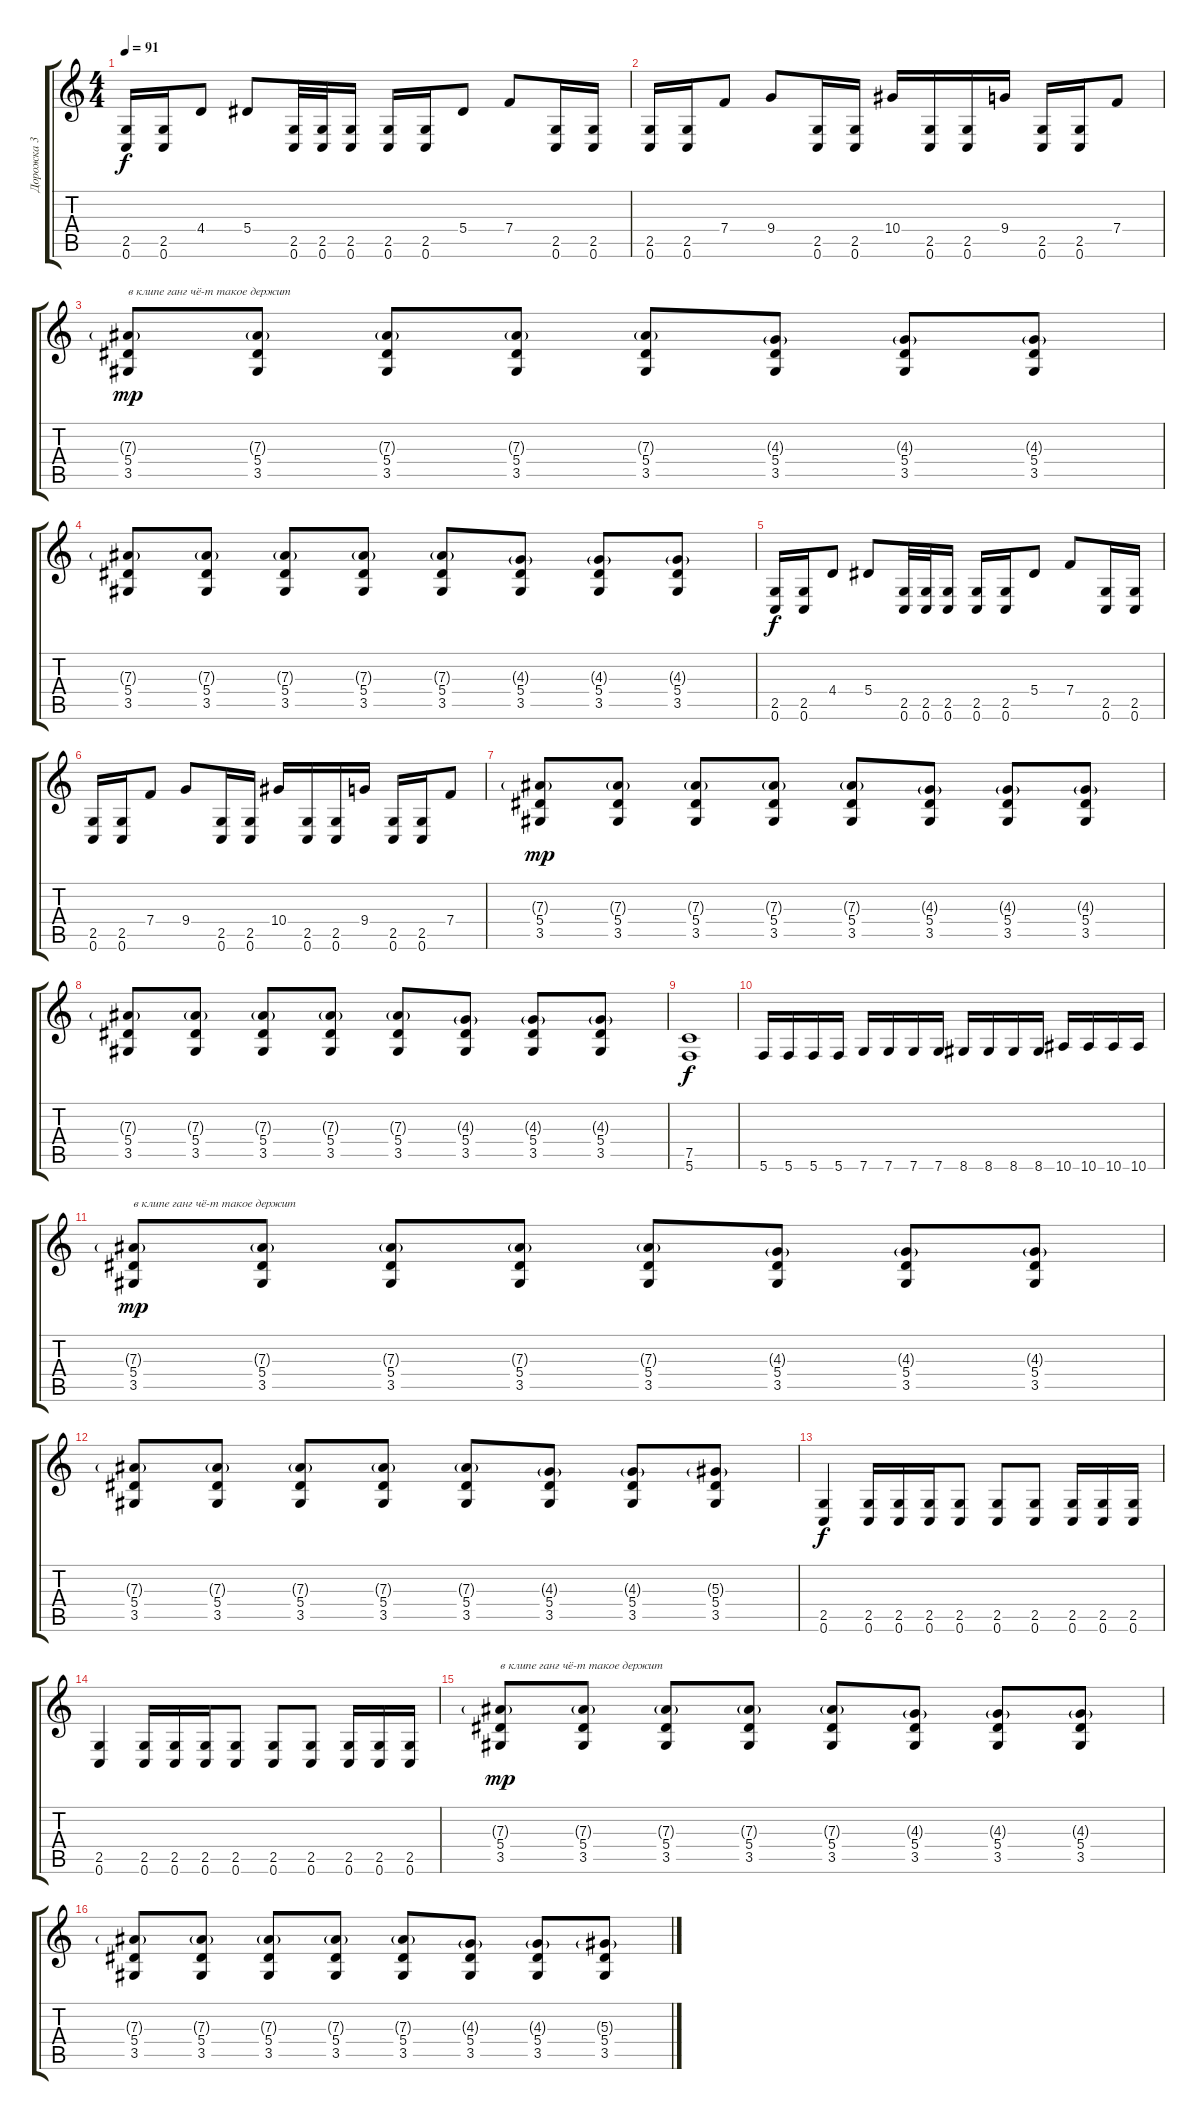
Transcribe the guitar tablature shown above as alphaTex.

\track ("Дорожка 3" "Дорожка 3") {instrument distortionguitar}
\staff {score tabs}
\tuning (C4 G3 Eb3 Bb2 F2 C2) {hide}
\ts (4 4)
\tempo 91
\clef g2
\ks c
(2.5 0.6).16{dy f} (2.5 0.6).16 4.4.8 5.4.8 (2.5 0.6).32 (2.5 0.6).32 (2.5 0.6).16 (2.5 0.6).16 (2.5 0.6).16 5.4.8 7.4.8 (2.5 0.6).16 (2.5 0.6).16 |
(2.5 0.6).16 (2.5 0.6).16 7.4.8 9.4.8 (2.5 0.6).16 (2.5 0.6).16 10.4.16 (2.5 0.6).16 (2.5 0.6).16 9.4.16 (2.5 0.6).16 (2.5 0.6).16 7.4.8 |
(7.3{g} 5.4 3.5).8{txt "в клипе ганг чё-т такое держит" dy mp} (7.3{g} 5.4 3.5).8 (7.3{g} 5.4 3.5).8 (7.3{g} 5.4 3.5).8 (7.3{g} 5.4 3.5).8 (4.3{g} 5.4 3.5).8 (4.3{g} 5.4 3.5).8 (4.3{g} 5.4 3.5).8 |
(7.3{g} 5.4 3.5).8 (7.3{g} 5.4 3.5).8 (7.3{g} 5.4 3.5).8 (7.3{g} 5.4 3.5).8 (7.3{g} 5.4 3.5).8 (4.3{g} 5.4 3.5).8 (4.3{g} 5.4 3.5).8 (4.3{g} 5.4 3.5).8 |
(2.5 0.6).16{dy f} (2.5 0.6).16 4.4.8 5.4.8 (2.5 0.6).32 (2.5 0.6).32 (2.5 0.6).16 (2.5 0.6).16 (2.5 0.6).16 5.4.8 7.4.8 (2.5 0.6).16 (2.5 0.6).16 |
(2.5 0.6).16 (2.5 0.6).16 7.4.8 9.4.8 (2.5 0.6).16 (2.5 0.6).16 10.4.16 (2.5 0.6).16 (2.5 0.6).16 9.4.16 (2.5 0.6).16 (2.5 0.6).16 7.4.8 |
(7.3{g} 5.4 3.5).8{dy mp} (7.3{g} 5.4 3.5).8 (7.3{g} 5.4 3.5).8 (7.3{g} 5.4 3.5).8 (7.3{g} 5.4 3.5).8 (4.3{g} 5.4 3.5).8 (4.3{g} 5.4 3.5).8 (4.3{g} 5.4 3.5).8 |
(7.3{g} 5.4 3.5).8 (7.3{g} 5.4 3.5).8 (7.3{g} 5.4 3.5).8 (7.3{g} 5.4 3.5).8 (7.3{g} 5.4 3.5).8 (4.3{g} 5.4 3.5).8 (4.3{g} 5.4 3.5).8 (4.3{g} 5.4 3.5).8 |
(7.5 5.6).1{dy f} |
5.6.16 5.6.16 5.6.16 5.6.16 7.6.16 7.6.16 7.6.16 7.6.16 8.6.16 8.6.16 8.6.16 8.6.16 10.6.16 10.6.16 10.6.16 10.6.16 |
(7.3{g} 5.4 3.5).8{txt "в клипе ганг чё-т такое держит" dy mp} (7.3{g} 5.4 3.5).8 (7.3{g} 5.4 3.5).8 (7.3{g} 5.4 3.5).8 (7.3{g} 5.4 3.5).8 (4.3{g} 5.4 3.5).8 (4.3{g} 5.4 3.5).8 (4.3{g} 5.4 3.5).8 |
(7.3{g} 5.4 3.5).8 (7.3{g} 5.4 3.5).8 (7.3{g} 5.4 3.5).8 (7.3{g} 5.4 3.5).8 (7.3{g} 5.4 3.5).8 (4.3{g} 5.4 3.5).8 (4.3{g} 5.4 3.5).8 (5.3{g} 5.4 3.5).8 |
(2.5 0.6).4{dy f} (2.5 0.6).16 (2.5 0.6).16 (2.5 0.6).16 (2.5 0.6).8 (2.5 0.6).8 (2.5 0.6).8 (2.5 0.6).16 (2.5 0.6).16 (2.5 0.6).16 |
(2.5 0.6).4 (2.5 0.6).16 (2.5 0.6).16 (2.5 0.6).16 (2.5 0.6).8 (2.5 0.6).8 (2.5 0.6).8 (2.5 0.6).16 (2.5 0.6).16 (2.5 0.6).16 |
(7.3{g} 5.4 3.5).8{txt "в клипе ганг чё-т такое держит" dy mp} (7.3{g} 5.4 3.5).8 (7.3{g} 5.4 3.5).8 (7.3{g} 5.4 3.5).8 (7.3{g} 5.4 3.5).8 (4.3{g} 5.4 3.5).8 (4.3{g} 5.4 3.5).8 (4.3{g} 5.4 3.5).8 |
(7.3{g} 5.4 3.5).8 (7.3{g} 5.4 3.5).8 (7.3{g} 5.4 3.5).8 (7.3{g} 5.4 3.5).8 (7.3{g} 5.4 3.5).8 (4.3{g} 5.4 3.5).8 (4.3{g} 5.4 3.5).8 (5.3{g} 5.4 3.5).8
